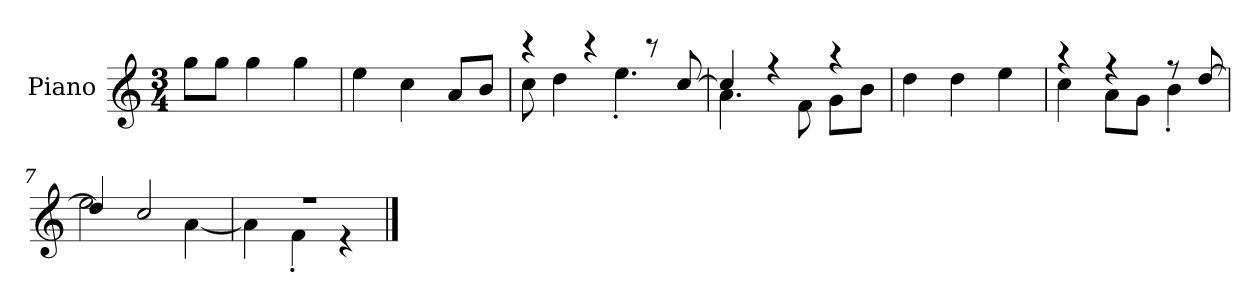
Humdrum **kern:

**kern
*part1
*staff1
*I"Piano
*I'P-no
*clefG2
*k[]
*M3/4
*MM175
=1
8gg\L
8gg\J
4gg\
4gg\
=2
4ee\
4cc\
8a/L
8b/J
=3
*^
4r	8cc\
.	4dd\
4r	.
.	4.ee'\
8r	.
[8cc/	.
=4	=4
4cc/]	4.a\
4r	.
.	8f\
4r	8g\L
.	8b\J
*v	*v
=5
4dd\
4dd\
4ee\
=6
*^
4r	4cc\
4r	8a\L
.	8g\J
8r	4b'\
[8dd/	.
=7	=7
4dd/]	2ee\
2cc/	.
.	[4a\
=8	=8
2.r	4a\]
.	4f'\
.	4r
*v	*v
==
*-
